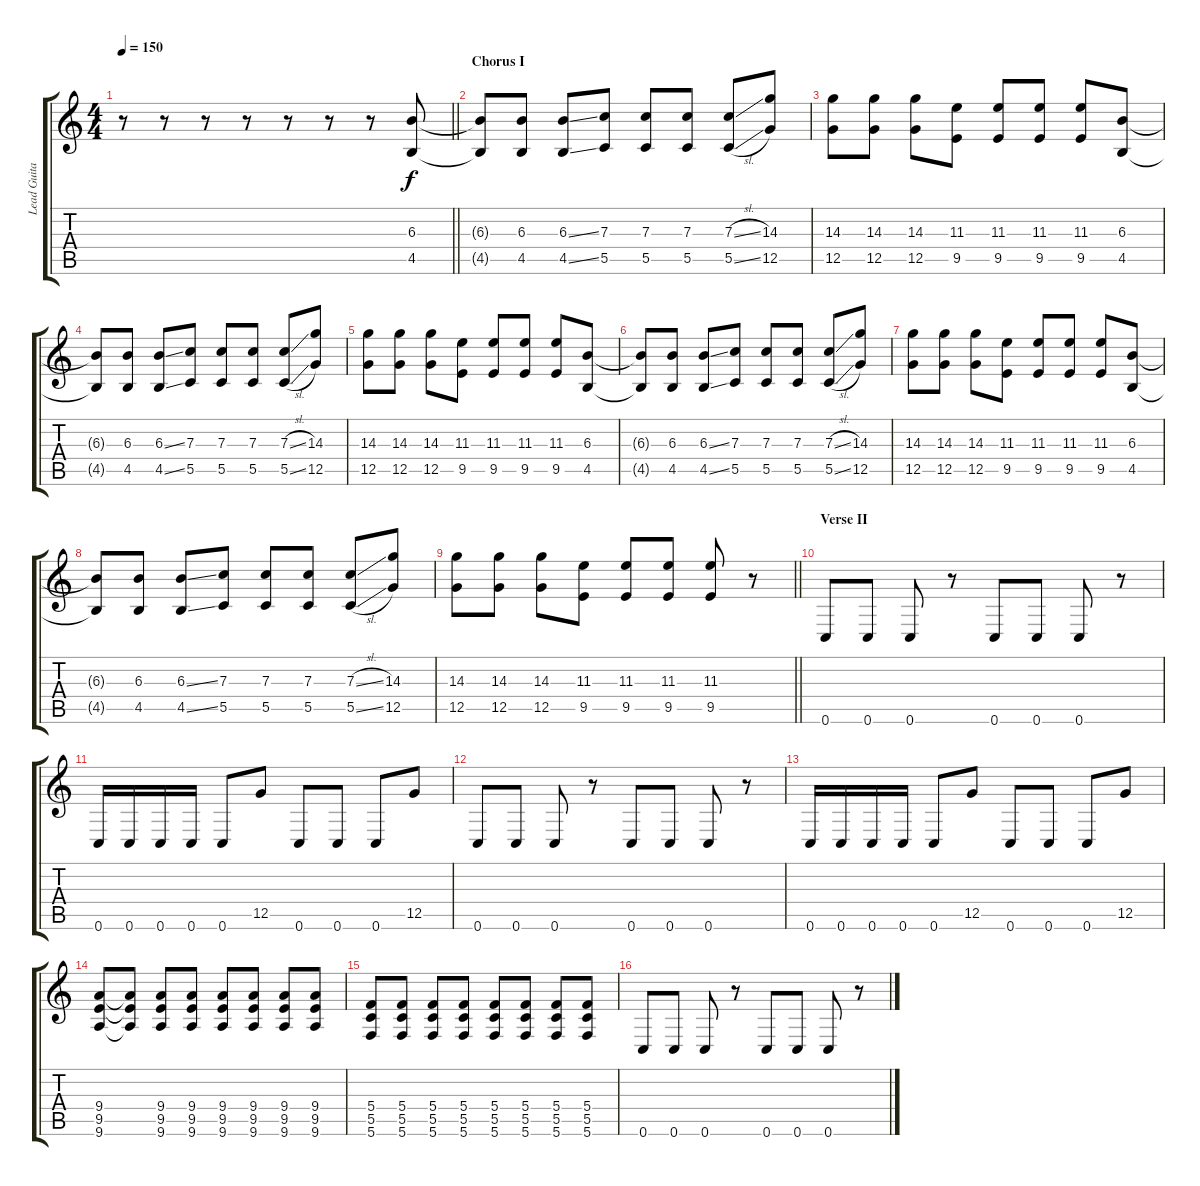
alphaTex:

\track ("Lead Guitar" "Lead Guita") {instrument distortionguitar}
\staff {score tabs}
\tuning (D4 A3 F3 C3 G2 C2) {hide}
\ts (4 4)
\tempo 150
\clef g2
\barLineRight lightlight
\ks c
r.8{dy f} r.8 r.8 r.8 r.8 r.8 r.8 (6.3 4.5).8 |
\section ("" "Chorus I")
(6.3{t} 4.5{t}).8 (6.3 4.5).8 (6.3{ss} 4.5{ss}).8 (7.3 5.5).8 (7.3 5.5).8 (7.3 5.5).8 (7.3{sl} 5.5{sl}).8 (14.3 12.5).8 |
(14.3 12.5).8 (14.3 12.5).8 (14.3 12.5).8 (11.3 9.5).8 (11.3 9.5).8 (11.3 9.5).8 (11.3 9.5).8 (6.3 4.5).8 |
(6.3{t} 4.5{t}).8 (6.3 4.5).8 (6.3{ss} 4.5{ss}).8 (7.3 5.5).8 (7.3 5.5).8 (7.3 5.5).8 (7.3{sl} 5.5{sl}).8 (14.3 12.5).8 |
(14.3 12.5).8 (14.3 12.5).8 (14.3 12.5).8 (11.3 9.5).8 (11.3 9.5).8 (11.3 9.5).8 (11.3 9.5).8 (6.3 4.5).8 |
(6.3{t} 4.5{t}).8 (6.3 4.5).8 (6.3{ss} 4.5{ss}).8 (7.3 5.5).8 (7.3 5.5).8 (7.3 5.5).8 (7.3{sl} 5.5{sl}).8 (14.3 12.5).8 |
(14.3 12.5).8 (14.3 12.5).8 (14.3 12.5).8 (11.3 9.5).8 (11.3 9.5).8 (11.3 9.5).8 (11.3 9.5).8 (6.3 4.5).8 |
(6.3{t} 4.5{t}).8 (6.3 4.5).8 (6.3{ss} 4.5{ss}).8 (7.3 5.5).8 (7.3 5.5).8 (7.3 5.5).8 (7.3{sl} 5.5{sl}).8 (14.3 12.5).8 |
\barLineRight lightlight
(14.3 12.5).8 (14.3 12.5).8 (14.3 12.5).8 (11.3 9.5).8 (11.3 9.5).8 (11.3 9.5).8 (11.3 9.5).8 r.8 |
\section ("" "Verse II")
0.6.8 0.6.8 0.6.8 r.8 0.6.8 0.6.8 0.6.8 r.8 |
0.6.16 0.6.16 0.6.16 0.6.16 0.6.8 12.5.8 0.6.8 0.6.8 0.6.8 12.5.8 |
0.6.8 0.6.8 0.6.8 r.8 0.6.8 0.6.8 0.6.8 r.8 |
0.6.16 0.6.16 0.6.16 0.6.16 0.6.8 12.5.8 0.6.8 0.6.8 0.6.8 12.5.8 |
(9.4 9.5 9.6).8 (9.4{t} 9.5{t} 9.6{t}).8 (9.4 9.5 9.6).8 (9.4 9.5 9.6).8 (9.4 9.5 9.6).8 (9.4 9.5 9.6).8 (9.4 9.5 9.6).8 (9.4 9.5 9.6).8 |
(5.4 5.5 5.6).8 (5.4 5.5 5.6).8 (5.4 5.5 5.6).8 (5.4 5.5 5.6).8 (5.4 5.5 5.6).8 (5.4 5.5 5.6).8 (5.4 5.5 5.6).8 (5.4 5.5 5.6).8 |
0.6.8 0.6.8 0.6.8 r.8 0.6.8 0.6.8 0.6.8 r.8
